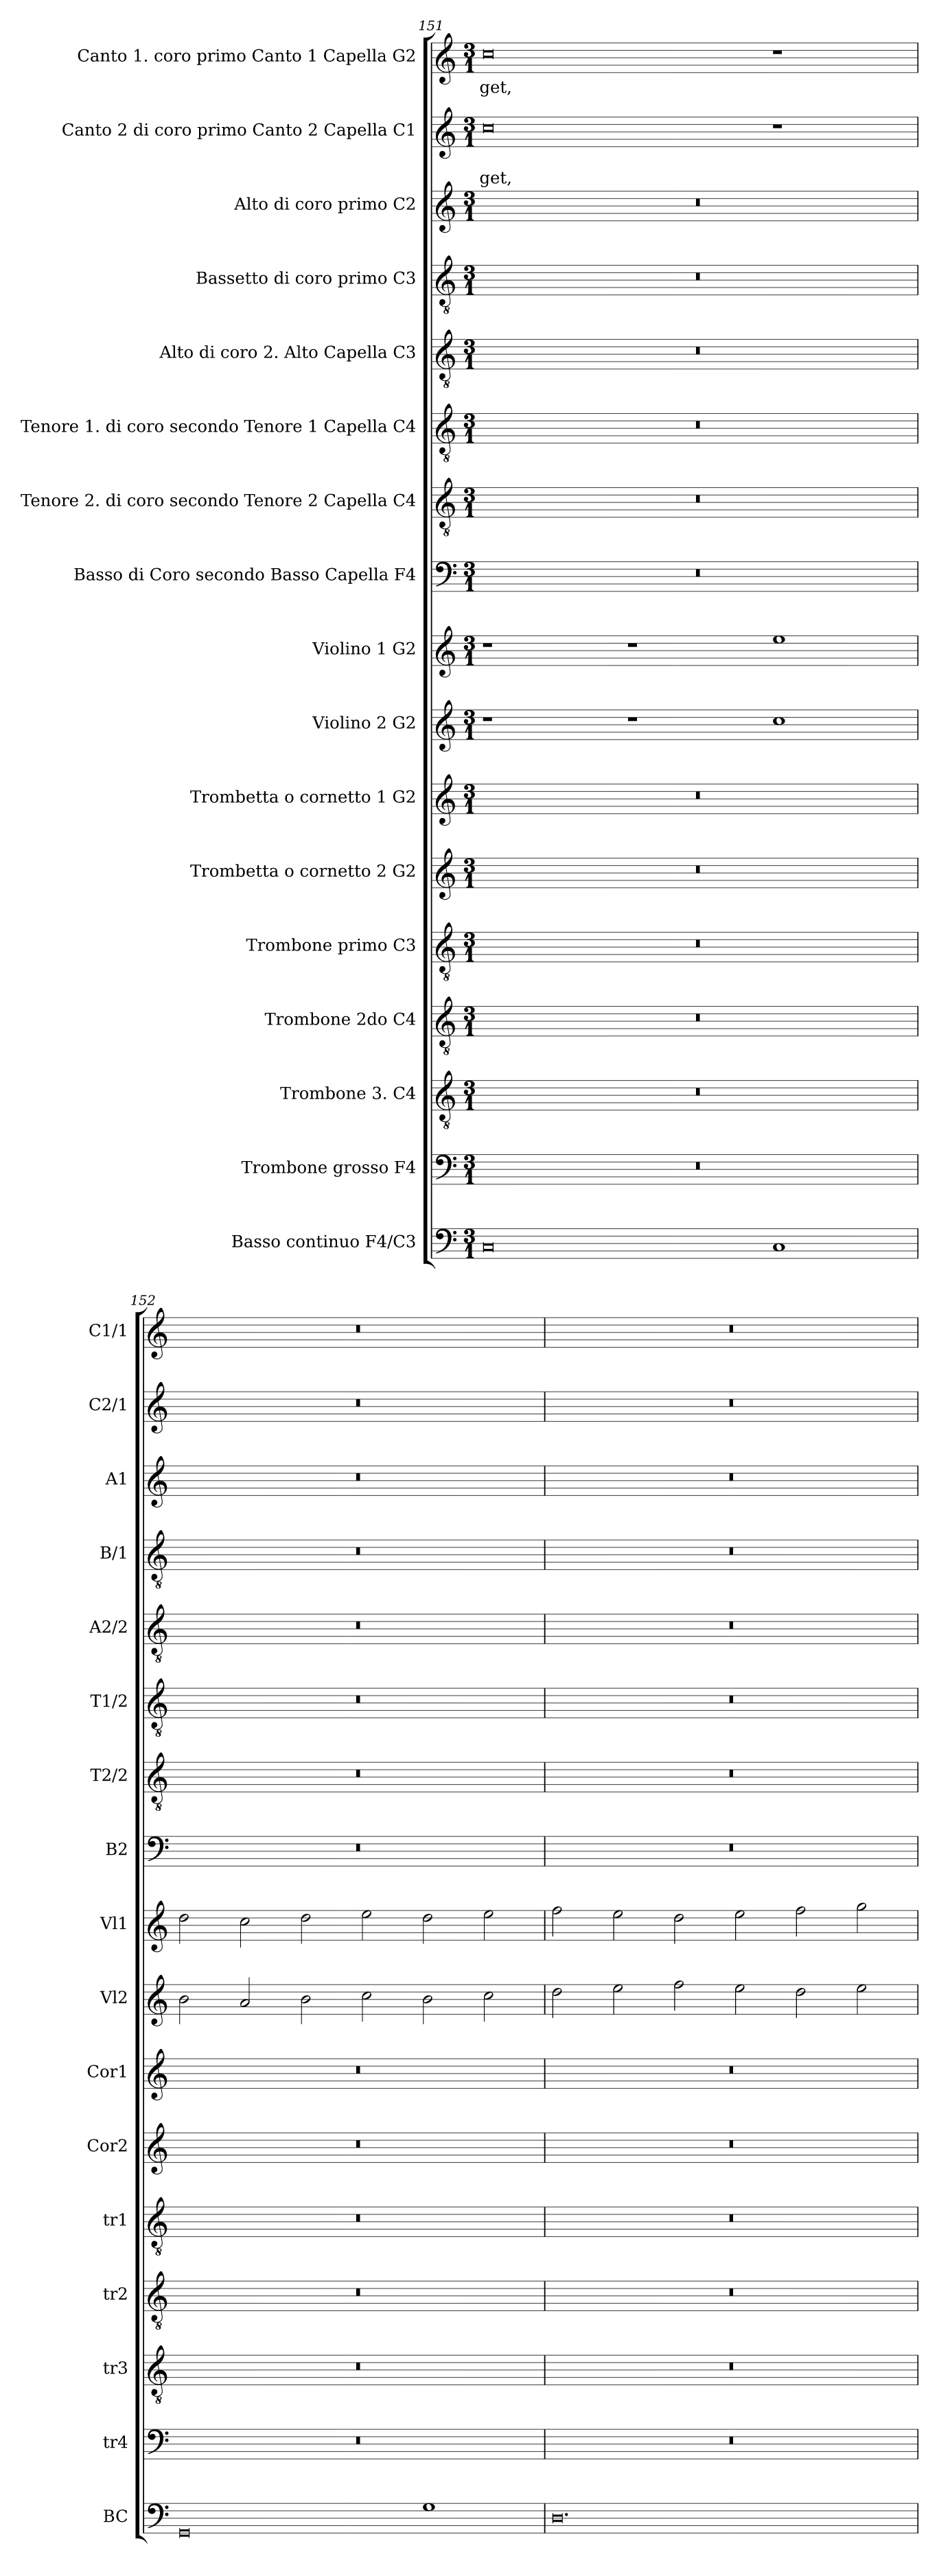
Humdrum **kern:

**kern	**kern	**kern	**kern	**kern	**kern	**kern	**kern	**kern	**kern	**kern	**kern	**kern	**kern	**kern	**kern	**text	**text	**kern	**text
*part17	*part16	*part15	*part14	*part13	*part12	*part11	*part10	*part9	*part8	*part7	*part6	*part5	*part4	*part3	*part2	*part2	*part2	*part1	*part1
*staff17	*staff16	*staff15	*staff14	*staff13	*staff12	*staff11	*staff10	*staff9	*staff8	*staff7	*staff6	*staff5	*staff4	*staff3	*staff2	*staff2	*staff2	*staff1	*staff1
*I"Basso continuo F4/C3	*I"Trombone grosso F4	*I"Trombone 3. C4	*I"Trombone 2do C4	*I"Trombone primo C3	*I"Trombetta o cornetto 2 G2	*I"Trombetta o cornetto 1 G2	*I"Violino 2 G2	*I"Violino 1 G2	*I"Basso di Coro secondo Basso Capella F4	*I"Tenore 2.  di coro secondo Tenore 2 Capella C4	*I"Tenore 1. di coro secondo Tenore 1 Capella C4	*I"Alto di coro 2. Alto Capella C3	*I"Bassetto di coro primo C3	*I"Alto di coro primo C2	*I"Canto 2 di coro primo Canto 2 Capella C1	*	*	*I"Canto 1. coro primo Canto 1 Capella G2	*
*I'BC	*I'tr4	*I'tr3	*I'tr2	*I'tr1	*I'Cor2	*I'Cor1	*I'Vl2	*I'Vl1	*I'B2	*I'T2/2	*I'T1/2	*I'A2/2	*I'B/1	*I'A1	*I'C2/1	*	*	*I'C1/1	*
*clefF4	*clefF4	*clefGv2	*clefGv2	*clefGv2	*clefG2	*clefG2	*clefG2	*clefG2	*clefF4	*clefGv2	*clefGv2	*clefGv2	*clefGv2	*clefG2	*clefG2	*	*	*clefG2	*
*k[]	*k[]	*k[]	*k[]	*k[]	*k[]	*k[]	*k[]	*k[]	*k[]	*k[]	*k[]	*k[]	*k[]	*k[]	*k[]	*	*	*k[]	*
*C:	*C:	*C:	*C:	*C:	*C:	*C:	*C:	*C:	*C:	*C:	*C:	*C:	*C:	*C:	*C:	*	*	*C:	*
*M3/1	*M3/1	*M3/1	*M3/1	*M3/1	*M3/1	*M3/1	*M3/1	*M3/1	*M3/1	*M3/1	*M3/1	*M3/1	*M3/1	*M3/1	*M3/1	*	*	*M3/1	*
=151	=151	=151	=151	=151	=151	=151	=151	=151	=151	=151	=151	=151	=151	=151	=151	=151	=151	=151	=151
!	!	!	!	!	!	!	!	!	!	!	!	!	!	!	!	!	!LO:LY:b	!	!LO:LY:b
0C	0.r	0.r	0.r	0.r	0.r	0.r	1r	1r	0.r	0.r	0.r	0.r	0.r	0.r	0cc	.	-get,	0cc	-get,
.	.	.	.	.	.	.	1r	1r	.	.	.	.	.	.	.	.	.	.	.
1C	.	.	.	.	.	.	1cc	1ee	.	.	.	.	.	.	1r	.	.	1r	.
!!LO:LB:g=z
=152	=152	=152	=152	=152	=152	=152	=152	=152	=152	=152	=152	=152	=152	=152	=152	=152	=152	=152	=152
0GG	0.r	0.r	0.r	0.r	0.r	0.r	2b\	2dd\	0.r	0.r	0.r	0.r	0.r	0.r	0.r	.	.	0.r	.
.	.	.	.	.	.	.	2a/	2cc\	.	.	.	.	.	.	.	.	.	.	.
.	.	.	.	.	.	.	2b\	2dd\	.	.	.	.	.	.	.	.	.	.	.
.	.	.	.	.	.	.	2cc\	2ee\	.	.	.	.	.	.	.	.	.	.	.
1G	.	.	.	.	.	.	2b\	2dd\	.	.	.	.	.	.	.	.	.	.	.
.	.	.	.	.	.	.	2cc\	2ee\	.	.	.	.	.	.	.	.	.	.	.
=153	=153	=153	=153	=153	=153	=153	=153	=153	=153	=153	=153	=153	=153	=153	=153	=153	=153	=153	=153
0.D	0.r	0.r	0.r	0.r	0.r	0.r	2dd\	2ff\	0.r	0.r	0.r	0.r	0.r	0.r	0.r	.	.	0.r	.
.	.	.	.	.	.	.	2ee\	2ee\	.	.	.	.	.	.	.	.	.	.	.
.	.	.	.	.	.	.	2ff\	2dd\	.	.	.	.	.	.	.	.	.	.	.
.	.	.	.	.	.	.	2ee\	2ee\	.	.	.	.	.	.	.	.	.	.	.
.	.	.	.	.	.	.	2dd\	2ff\	.	.	.	.	.	.	.	.	.	.	.
.	.	.	.	.	.	.	2ee\	2gg\	.	.	.	.	.	.	.	.	.	.	.
=	=	=	=	=	=	=	=	=	=	=	=	=	=	=	=	=	=	=	=
*-	*-	*-	*-	*-	*-	*-	*-	*-	*-	*-	*-	*-	*-	*-	*-	*-	*-	*-	*-
